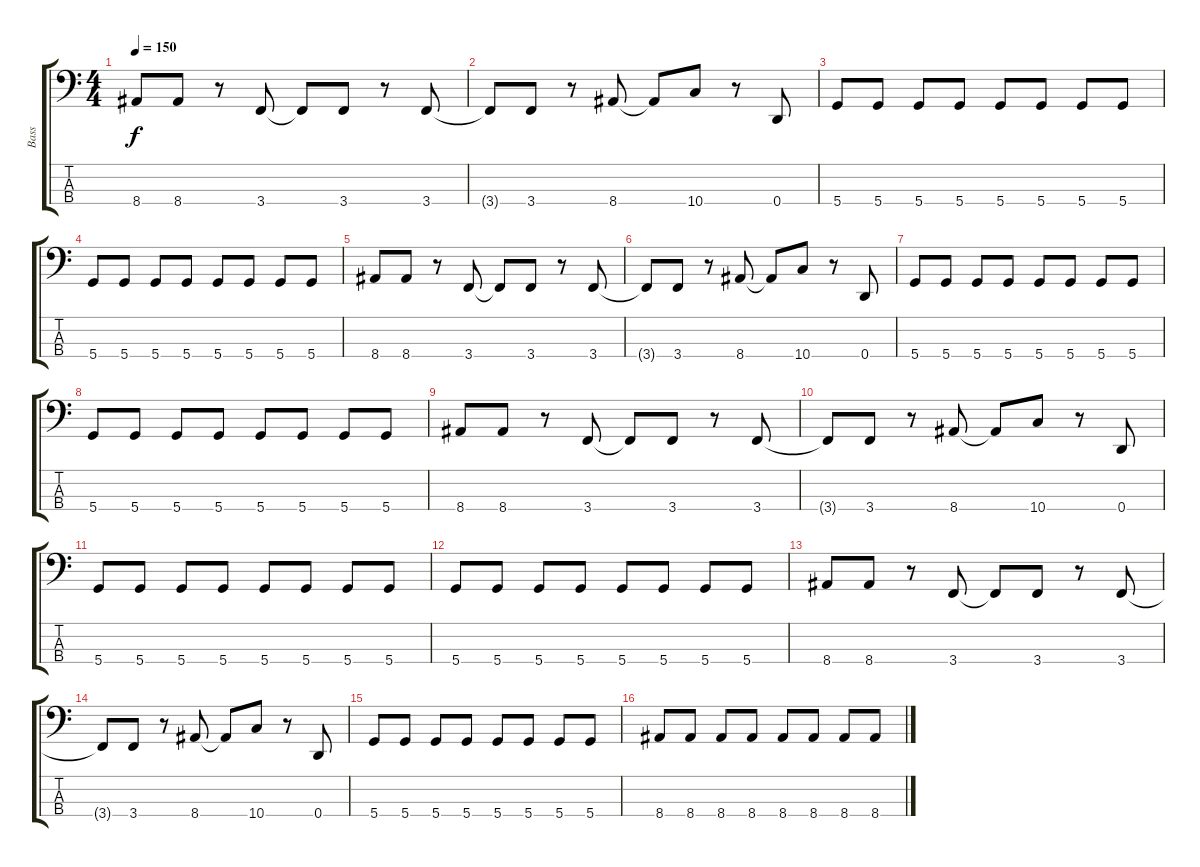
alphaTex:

\track ("Bass" "Bass") {instrument electricbasspick}
\staff {score tabs}
\tuning (G2 D2 A1 D1) {hide}
\ts (4 4)
\tempo 150
\clef f4
\ks c
8.4.8{dy f} 8.4.8 r.8 3.4.8 3.4{t}.8 3.4.8 r.8 3.4.8 |
3.4{t}.8 3.4.8 r.8 8.4.8 8.4{t}.8 10.4.8 r.8 0.4.8 |
5.4.8 5.4.8 5.4.8 5.4.8 5.4.8 5.4.8 5.4.8 5.4.8 |
5.4.8 5.4.8 5.4.8 5.4.8 5.4.8 5.4.8 5.4.8 5.4.8 |
8.4.8 8.4.8 r.8 3.4.8 3.4{t}.8 3.4.8 r.8 3.4.8 |
3.4{t}.8 3.4.8 r.8 8.4.8 8.4{t}.8 10.4.8 r.8 0.4.8 |
5.4.8 5.4.8 5.4.8 5.4.8 5.4.8 5.4.8 5.4.8 5.4.8 |
5.4.8 5.4.8 5.4.8 5.4.8 5.4.8 5.4.8 5.4.8 5.4.8 |
8.4.8 8.4.8 r.8 3.4.8 3.4{t}.8 3.4.8 r.8 3.4.8 |
3.4{t}.8 3.4.8 r.8 8.4.8 8.4{t}.8 10.4.8 r.8 0.4.8 |
5.4.8 5.4.8 5.4.8 5.4.8 5.4.8 5.4.8 5.4.8 5.4.8 |
5.4.8 5.4.8 5.4.8 5.4.8 5.4.8 5.4.8 5.4.8 5.4.8 |
8.4.8 8.4.8 r.8 3.4.8 3.4{t}.8 3.4.8 r.8 3.4.8 |
3.4{t}.8 3.4.8 r.8 8.4.8 8.4{t}.8 10.4.8 r.8 0.4.8 |
5.4.8 5.4.8 5.4.8 5.4.8 5.4.8 5.4.8 5.4.8 5.4.8 |
8.4.8 8.4.8 8.4.8 8.4.8 8.4.8 8.4.8 8.4.8 8.4.8
